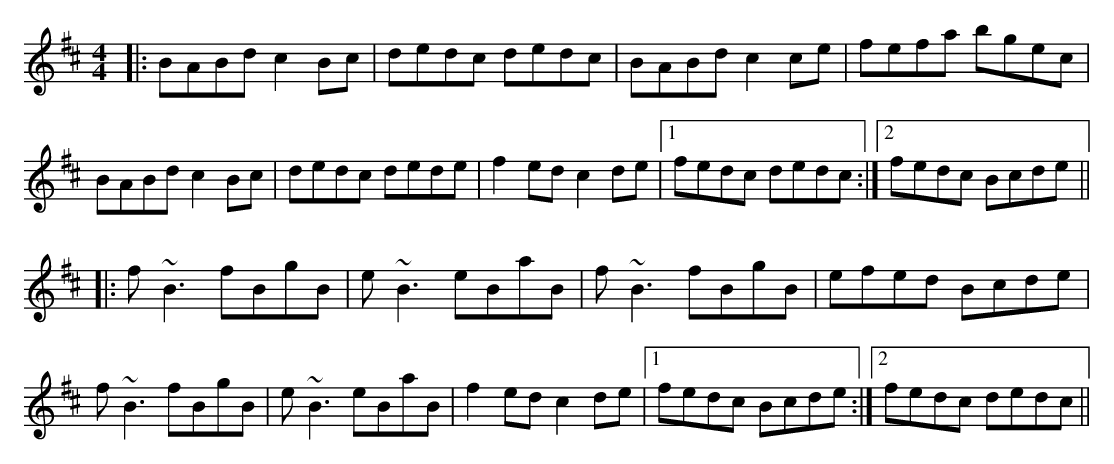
X:1
M:4/4
K:Bmin
|:BABd c2Bc|dedc dedc|BABd c2ce|fefa bgec|
BABd c2Bc|dedc dede|f2ed c2de|1 fedc dedc:|2 fedc Bcde||
|:f~B3 fBgB|e~B3 eBaB|f~B3 fBgB|efed Bcde|
f~B3 fBgB|e~B3 eBaB|f2ed c2de|1 fedc Bcde:|2 fedc dedc||
